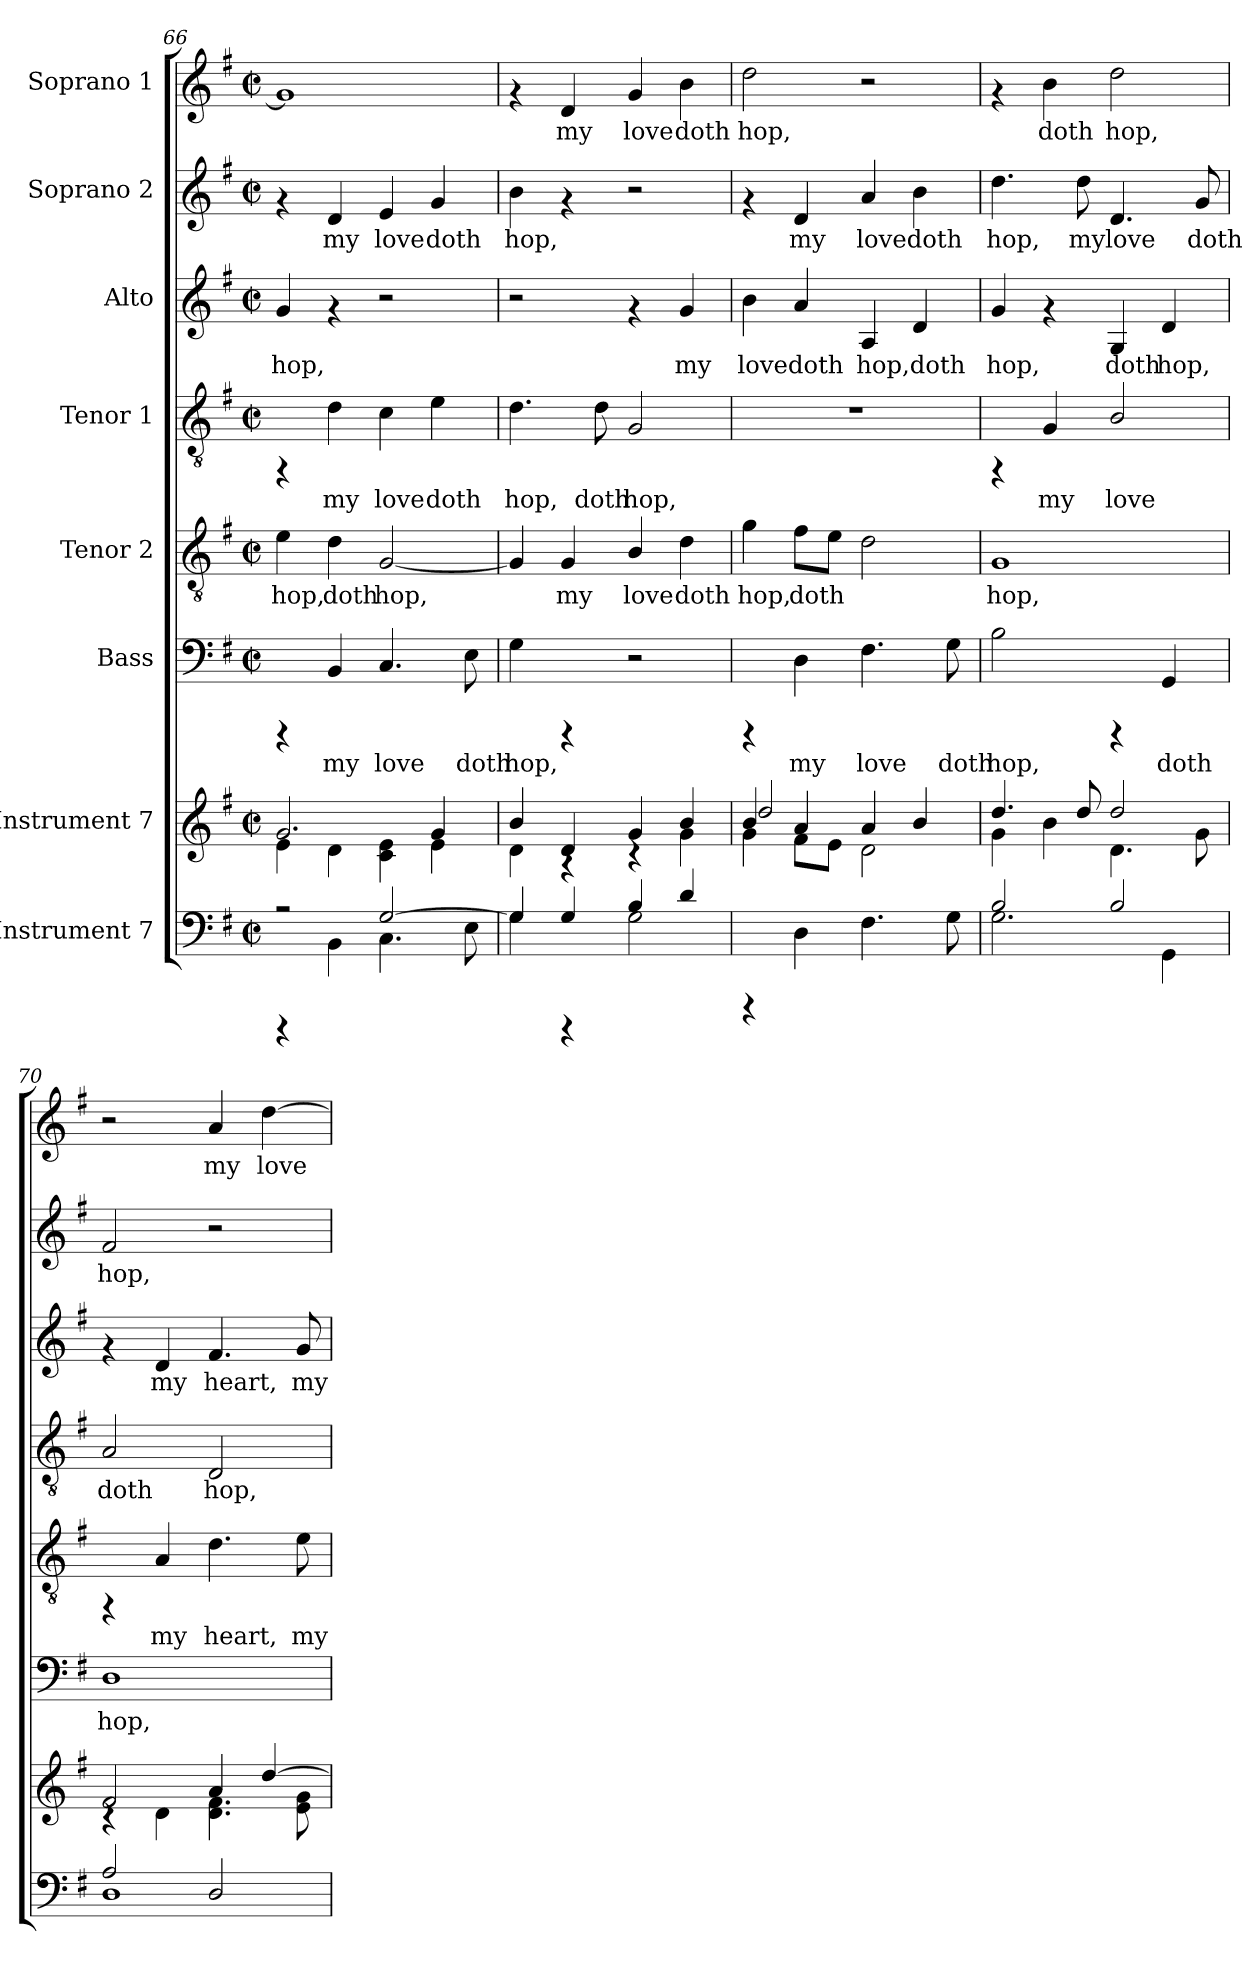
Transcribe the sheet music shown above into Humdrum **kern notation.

**kern	**kern	**kern	**text	**kern	**text	**kern	**text	**kern	**text	**kern	**text	**kern	**text
*part8	*part7	*part6	*part6	*part5	*part5	*part4	*part4	*part3	*part3	*part2	*part2	*part1	*part1
*staff8	*staff7	*staff6	*staff6	*staff5	*staff5	*staff4	*staff4	*staff3	*staff3	*staff2	*staff2	*staff1	*staff1
*I"Instrument 7	*I"Instrument 7	*I"Bass	*	*I"Tenor 2	*	*I"Tenor 1	*	*I"Alto	*	*I"Soprano 2	*	*I"Soprano 1	*
*clefF4	*clefG2	*clefF4	*	*clefGv2	*	*clefGv2	*	*clefG2	*	*clefG2	*	*clefG2	*
*k[f#]	*k[f#]	*k[f#]	*	*k[f#]	*	*k[f#]	*	*k[f#]	*	*k[f#]	*	*k[f#]	*
*G:	*G:	*G:	*	*G:	*	*G:	*	*G:	*	*G:	*	*G:	*
*M2/2	*M2/2	*M2/2	*	*M2/2	*	*M2/2	*	*M2/2	*	*M2/2	*	*M2/2	*
*met(c|)	*met(c|)	*met(c|)	*	*met(c|)	*	*met(c|)	*	*met(c|)	*	*met(c|)	*	*met(c|)	*
=66	=66	=66	=66	=66	=66	=66	=66	=66	=66	=66	=66	=66	=66
*^	*^	*	*	*	*	*	*	*	*	*	*	*	*
!	!	!	!	!	!	!	!LO:LY:b:cj	!	!	!	!LO:LY:b:cj	!	!	!	!LO:LY:b:cj
2r	4rGGGG	2.g/	4e\	4rCCC	.	4e\	hop,	4rFF	.	4g/	hop,	4rf	.	1g]	.
!	!	!	!	!	!LO:LY:b:cj	!	!LO:LY:b:cj	!	!LO:LY:b:cj	!	!	!	!LO:LY:b:cj	!	!
.	4BB\	.	4d\	4BB/	my	4d\	doth	4d\	my	4rf	.	4d/	my	.	.
!	!	!	!	!	!LO:LY:b:cj	!	!LO:LY:b:cj	!	!LO:LY:b:cj	!	!	!	!LO:LY:b:cj	!	!
[>2G/	4.C\	.	4e\ 4c\	4.C/	love	[<2G/	hop,	4c\	love	2r	.	4e/	love	.	.
!	!	!	!	!	!	!	!	!	!LO:LY:b:cj	!	!	!	!LO:LY:b:cj	!	!
.	.	4g/	4e\	.	.	.	.	4e\	doth	.	.	4g/	doth	.	.
!	!	!	!	!	!LO:LY:b:cj	!	!	!	!	!	!	!	!	!	!
.	8E\	.	.	8E\	doth	.	.	.	.	.	.	.	.	.	.
=67	=67	=67	=67	=67	=67	=67	=67	=67	=67	=67	=67	=67	=67	=67	=67
!	!	!	!	!	!LO:LY:b:cj	!	!LO:LY:b:cj	!	!LO:LY:b:cj	!	!	!	!LO:LY:b:cj	!	!
4G/]	4G\	4b/	4d\	4G\	hop,	4G/]	.	4.d\	hop,	2r	.	4b\	hop,	4rf	.
!	!	!	!	!	!	!	!LO:LY:b:cj	!	!	!	!	!	!	!	!LO:LY:b:cj
4G/	4rGGGG	4d/	4rG	4rCCC	.	4G/	my	.	.	.	.	4rf	.	4d/	my
!	!	!	!	!	!	!	!	!	!LO:LY:b:cj	!	!	!	!	!	!
.	.	.	.	.	.	.	.	8d\	doth	.	.	.	.	.	.
!	!	!	!	!	!	!	!LO:LY:b:cj	!	!LO:LY:b:cj	!	!	!	!	!	!LO:LY:b:cj
4B/	2G\	4g/	4rB	2r	.	4B/	love	2G/	hop,	4rf	.	2r	.	4g/	love
!	!	!	!	!	!	!	!LO:LY:b:cj	!	!	!	!LO:LY:b:cj	!	!	!	!LO:LY:b:cj
4d/	.	4b/	4g\	.	.	4d\	doth	.	.	4g/	my	.	.	4b\	doth
*v	*v	*	*	*	*	*	*	*	*	*	*	*	*	*	*
!!LO:PB:g=z
=68	=68	=68	=68	=68	=68	=68	=68	=68	=68	=68	=68	=68	=68	=68
*	*	*^	*	*	*	*	*	*	*	*	*	*	*	*
!	!	!	!	!	!	!	!LO:LY:b:cj	!	!	!	!LO:LY:b:cj	!	!	!	!LO:LY:b:cj
4rCCC	4b/	4g\	2dd/	4rCCC	.	4g\	hop,	1r	.	4b\	lovedoth	4rf	.	2dd\	hop,
!	!	!	!	!	!LO:LY:b:cj	!	!LO:LY:b:cj	!	!	!	!LO:LY:b:cj	!	!LO:LY:b:cj	!	!
4D\	4a/	8f#\L	.	4D\	my	8f#\L	doth	.	.	4a/	.	4d/	my	.	.
!	!	!	!	!	!	!	!LO:LY:b:cj	!	!	!	!	!	!	!	!
.	.	8e\J	.	.	.	8e\J	.	.	.	.	.	.	.	.	.
!	!	!	!	!	!LO:LY:b:cj	!	!LO:LY:b:cj	!	!	!	!LO:LY:b:cj	!	!LO:LY:b:cj	!	!
4.F#\	4a/	2d\	2ryy	4.F#\	love	2d\	.	.	.	4A/	hop,doth	4a/	lovedoth	2r	.
!	!	!	!	!	!	!	!	!	!	!	!LO:LY:b:cj	!	!LO:LY:b:cj	!	!
.	4b/	.	.	.	.	.	.	.	.	4d/	.	4b\	.	.	.
!	!	!	!	!	!LO:LY:b:cj	!	!	!	!	!	!	!	!	!	!
8G\	.	.	.	8G\	doth	.	.	.	.	.	.	.	.	.	.
*	*	*v	*v	*	*	*	*	*	*	*	*	*	*	*	*
=69	=69	=69	=69	=69	=69	=69	=69	=69	=69	=69	=69	=69	=69	=69
*^	*	*	*	*	*	*	*	*	*	*	*	*	*	*
!	!	!	!	!	!LO:LY:b:cj	!	!LO:LY:b:cj	!	!	!	!LO:LY:b:cj	!	!LO:LY:b:cj	!	!
2B/	2.G\	4.dd/	4g\	2B\	hop,	1G	hop,	4rFF	.	4g/	hop,	4.dd\	hop,	4rf	.
!	!	!	!	!	!	!	!	!	!LO:LY:b:cj	!	!	!	!	!	!LO:LY:b:cj
.	.	.	4b\	.	.	.	.	4G/	my	4rf	.	.	.	4b\	doth
!	!	!	!	!	!	!	!	!	!	!	!	!	!LO:LY:b:cj	!	!
.	.	8dd/	.	.	.	.	.	.	.	.	.	8dd\	my	.	.
!	!	!	!	!	!	!	!	!	!LO:LY:b:cj	!	!LO:LY:b:cj	!	!LO:LY:b:cj	!	!LO:LY:b:cj
2B/	.	2dd/	4.d\	4rCCC	.	.	.	2B/	love	4G/	doth	4.d/	love	2dd\	hop,
!	!	!	!	!	!LO:LY:b:cj	!	!	!	!	!	!LO:LY:b:cj	!	!	!	!
.	4GG\	.	.	4GG/	doth	.	.	.	.	4d/	hop,	.	.	.	.
!	!	!	!	!	!	!	!	!	!	!	!	!	!LO:LY:b:cj	!	!
.	.	.	8g\	.	.	.	.	.	.	.	.	8g/	doth	.	.
=70	=70	=70	=70	=70	=70	=70	=70	=70	=70	=70	=70	=70	=70	=70	=70
!	!	!	!	!	!LO:LY:b:cj	!	!	!	!LO:LY:b:cj	!	!	!	!LO:LY:b:cj	!	!
2A/	1D	2f#/	4rB	1D	hop,	4rFF	.	2A/	doth	4rf	.	2f#/	hop,	2r	.
!	!	!	!	!	!	!	!LO:LY:b:cj	!	!	!	!LO:LY:b:cj	!	!	!	!
.	.	.	4d\	.	.	4A/	my	.	.	4d/	my	.	.	.	.
!	!	!	!	!	!	!	!LO:LY:b:cj	!	!LO:LY:b:cj	!	!LO:LY:b:cj	!	!	!	!LO:LY:b:cj
2D/	.	4a/	4.d\ 4.f#\	.	.	4.d\	heart,	2D/	hop,	4.f#/	heart,	2r	.	4a/	my
!	!	!	!	!	!	!	!	!	!	!	!	!	!	!	!LO:LY:b:cj
.	.	[>4dd/	.	.	.	.	.	.	.	.	.	.	.	[>4dd\	love
!	!	!	!	!	!	!	!LO:LY:b:cj	!	!	!	!LO:LY:b:cj	!	!	!	!
.	.	.	8g\ 8e\	.	.	8e\	my	.	.	8g/	my	.	.	.	.
*v	*v	*	*	*	*	*	*	*	*	*	*	*	*	*	*
*	*v	*v	*	*	*	*	*	*	*	*	*	*	*	*
=	=	=	=	=	=	=	=	=	=	=	=	=	=
*-	*-	*-	*-	*-	*-	*-	*-	*-	*-	*-	*-	*-	*-
